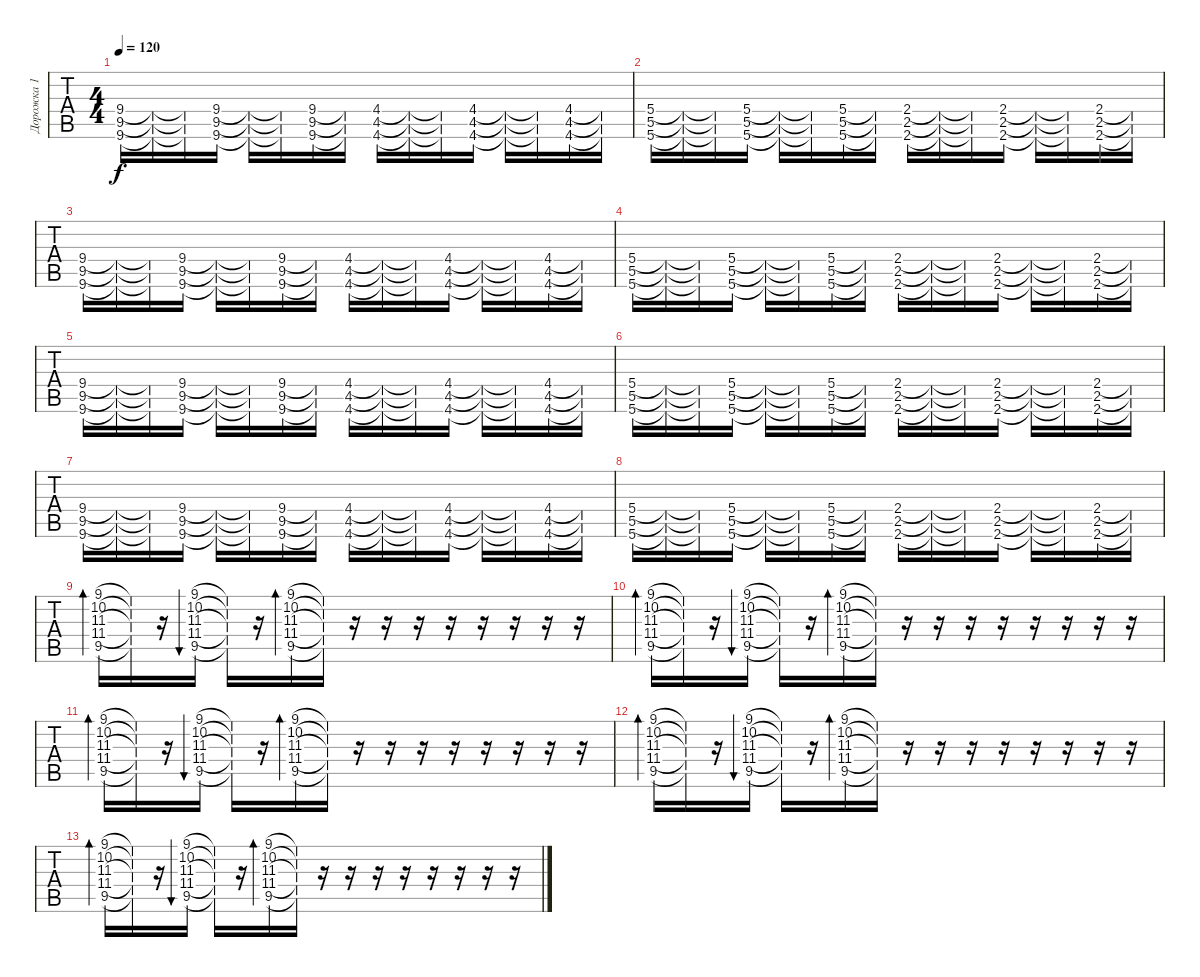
\track ("Дорожка 1" "Дорожка 1") {instrument distortionguitar}
\staff {tabs}
\tuning (D4 A3 F3 C3 G2 C2) {hide}
\ts (4 4)
\tempo 120
\clef g2
\ks c
(9.4 9.5 9.6).16{dy f} (9.4{t} 9.5{t} 9.6{t}).16 (9.4{t} 9.5{t} 9.6{t}).16 (9.4 9.5 9.6).16 (9.4{t} 9.5{t} 9.6{t}).16 (9.4{t} 9.5{t} 9.6{t}).16 (9.4 9.5 9.6).16 (9.4{t} 9.5{t} 9.6{t}).16 (4.4 4.5 4.6).16 (4.4{t} 4.5{t} 4.6{t}).16 (4.4{t} 4.5{t} 4.6{t}).16 (4.4 4.5 4.6).16 (4.4{t} 4.5{t} 4.6{t}).16 (4.4{t} 4.5{t} 4.6{t}).16 (4.4 4.5 4.6).16 (4.4{t} 4.5{t} 4.6{t}).16 |
(5.4 5.5 5.6).16 (5.4{t} 5.5{t} 5.6{t}).16 (5.4{t} 5.5{t} 5.6{t}).16 (5.4 5.5 5.6).16 (5.4{t} 5.5{t} 5.6{t}).16 (5.4{t} 5.5{t} 5.6{t}).16 (5.4 5.5 5.6).16 (5.4{t} 5.5{t} 5.6{t}).16 (2.4 2.5 2.6).16 (2.4{t} 2.5{t} 2.6{t}).16 (2.4{t} 2.5{t} 2.6{t}).16 (2.4 2.5 2.6).16 (2.4{t} 2.5{t} 2.6{t}).16 (2.4{t} 2.5{t} 2.6{t}).16 (2.4 2.5 2.6).16 (2.4{t} 2.5{t} 2.6{t}).16 |
(9.4 9.5 9.6).16 (9.4{t} 9.5{t} 9.6{t}).16 (9.4{t} 9.5{t} 9.6{t}).16 (9.4 9.5 9.6).16 (9.4{t} 9.5{t} 9.6{t}).16 (9.4{t} 9.5{t} 9.6{t}).16 (9.4 9.5 9.6).16 (9.4{t} 9.5{t} 9.6{t}).16 (4.4 4.5 4.6).16 (4.4{t} 4.5{t} 4.6{t}).16 (4.4{t} 4.5{t} 4.6{t}).16 (4.4 4.5 4.6).16 (4.4{t} 4.5{t} 4.6{t}).16 (4.4{t} 4.5{t} 4.6{t}).16 (4.4 4.5 4.6).16 (4.4{t} 4.5{t} 4.6{t}).16 |
(5.4 5.5 5.6).16 (5.4{t} 5.5{t} 5.6{t}).16 (5.4{t} 5.5{t} 5.6{t}).16 (5.4 5.5 5.6).16 (5.4{t} 5.5{t} 5.6{t}).16 (5.4{t} 5.5{t} 5.6{t}).16 (5.4 5.5 5.6).16 (5.4{t} 5.5{t} 5.6{t}).16 (2.4 2.5 2.6).16 (2.4{t} 2.5{t} 2.6{t}).16 (2.4{t} 2.5{t} 2.6{t}).16 (2.4 2.5 2.6).16 (2.4{t} 2.5{t} 2.6{t}).16 (2.4{t} 2.5{t} 2.6{t}).16 (2.4 2.5 2.6).16 (2.4{t} 2.5{t} 2.6{t}).16 |
(9.4 9.5 9.6).16 (9.4{t} 9.5{t} 9.6{t}).16 (9.4{t} 9.5{t} 9.6{t}).16 (9.4 9.5 9.6).16 (9.4{t} 9.5{t} 9.6{t}).16 (9.4{t} 9.5{t} 9.6{t}).16 (9.4 9.5 9.6).16 (9.4{t} 9.5{t} 9.6{t}).16 (4.4 4.5 4.6).16 (4.4{t} 4.5{t} 4.6{t}).16 (4.4{t} 4.5{t} 4.6{t}).16 (4.4 4.5 4.6).16 (4.4{t} 4.5{t} 4.6{t}).16 (4.4{t} 4.5{t} 4.6{t}).16 (4.4 4.5 4.6).16 (4.4{t} 4.5{t} 4.6{t}).16 |
(5.4 5.5 5.6).16 (5.4{t} 5.5{t} 5.6{t}).16 (5.4{t} 5.5{t} 5.6{t}).16 (5.4 5.5 5.6).16 (5.4{t} 5.5{t} 5.6{t}).16 (5.4{t} 5.5{t} 5.6{t}).16 (5.4 5.5 5.6).16 (5.4{t} 5.5{t} 5.6{t}).16 (2.4 2.5 2.6).16 (2.4{t} 2.5{t} 2.6{t}).16 (2.4{t} 2.5{t} 2.6{t}).16 (2.4 2.5 2.6).16 (2.4{t} 2.5{t} 2.6{t}).16 (2.4{t} 2.5{t} 2.6{t}).16 (2.4 2.5 2.6).16 (2.4{t} 2.5{t} 2.6{t}).16 |
(9.4 9.5 9.6).16 (9.4{t} 9.5{t} 9.6{t}).16 (9.4{t} 9.5{t} 9.6{t}).16 (9.4 9.5 9.6).16 (9.4{t} 9.5{t} 9.6{t}).16 (9.4{t} 9.5{t} 9.6{t}).16 (9.4 9.5 9.6).16 (9.4{t} 9.5{t} 9.6{t}).16 (4.4 4.5 4.6).16 (4.4{t} 4.5{t} 4.6{t}).16 (4.4{t} 4.5{t} 4.6{t}).16 (4.4 4.5 4.6).16 (4.4{t} 4.5{t} 4.6{t}).16 (4.4{t} 4.5{t} 4.6{t}).16 (4.4 4.5 4.6).16 (4.4{t} 4.5{t} 4.6{t}).16 |
(5.4 5.5 5.6).16 (5.4{t} 5.5{t} 5.6{t}).16 (5.4{t} 5.5{t} 5.6{t}).16 (5.4 5.5 5.6).16 (5.4{t} 5.5{t} 5.6{t}).16 (5.4{t} 5.5{t} 5.6{t}).16 (5.4 5.5 5.6).16 (5.4{t} 5.5{t} 5.6{t}).16 (2.4 2.5 2.6).16 (2.4{t} 2.5{t} 2.6{t}).16 (2.4{t} 2.5{t} 2.6{t}).16 (2.4 2.5 2.6).16 (2.4{t} 2.5{t} 2.6{t}).16 (2.4{t} 2.5{t} 2.6{t}).16 (2.4 2.5 2.6).16 (2.4{t} 2.5{t} 2.6{t}).16 |
(9.1 10.2 11.3 11.4 9.5).16{bd 60 volume 10 instrument distortionguitar} (9.1{t} 10.2{t} 11.3{t} 11.4{t} 9.5{t}).16 r.16 (9.1 10.2 11.3 11.4 9.5).16{bu 60} (9.1{t} 10.2{t} 11.3{t} 11.4{t} 9.5{t}).16 r.16 (9.1 10.2 11.3 11.4 9.5).16{bd 60} (9.1{t} 10.2{t} 11.3{t} 11.4{t} 9.5{t}).16 r.16 r.16 r.16 r.16 r.16 r.16 r.16 r.16 |
(9.1 10.2 11.3 11.4 9.5).16{bd 60} (9.1{t} 10.2{t} 11.3{t} 11.4{t} 9.5{t}).16 r.16 (9.1 10.2 11.3 11.4 9.5).16{bu 60} (9.1{t} 10.2{t} 11.3{t} 11.4{t} 9.5{t}).16 r.16 (9.1 10.2 11.3 11.4 9.5).16{bd 60} (9.1{t} 10.2{t} 11.3{t} 11.4{t} 9.5{t}).16 r.16 r.16 r.16 r.16 r.16 r.16 r.16 r.16 |
(9.1 10.2 11.3 11.4 9.5).16{bd 60} (9.1{t} 10.2{t} 11.3{t} 11.4{t} 9.5{t}).16 r.16 (9.1 10.2 11.3 11.4 9.5).16{bu 60} (9.1{t} 10.2{t} 11.3{t} 11.4{t} 9.5{t}).16 r.16 (9.1 10.2 11.3 11.4 9.5).16{bd 60} (9.1{t} 10.2{t} 11.3{t} 11.4{t} 9.5{t}).16 r.16 r.16 r.16 r.16 r.16 r.16 r.16 r.16 |
(9.1 10.2 11.3 11.4 9.5).16{bd 60} (9.1{t} 10.2{t} 11.3{t} 11.4{t} 9.5{t}).16 r.16 (9.1 10.2 11.3 11.4 9.5).16{bu 60} (9.1{t} 10.2{t} 11.3{t} 11.4{t} 9.5{t}).16 r.16 (9.1 10.2 11.3 11.4 9.5).16{bd 60} (9.1{t} 10.2{t} 11.3{t} 11.4{t} 9.5{t}).16 r.16 r.16 r.16 r.16 r.16 r.16 r.16 r.16 |
(9.1 10.2 11.3 11.4 9.5).16{bd 60} (9.1{t} 10.2{t} 11.3{t} 11.4{t} 9.5{t}).16 r.16 (9.1 10.2 11.3 11.4 9.5).16{bu 60} (9.1{t} 10.2{t} 11.3{t} 11.4{t} 9.5{t}).16 r.16 (9.1 10.2 11.3 11.4 9.5).16{bd 60} (9.1{t} 10.2{t} 11.3{t} 11.4{t} 9.5{t}).16 r.16 r.16 r.16 r.16 r.16 r.16 r.16 r.16
